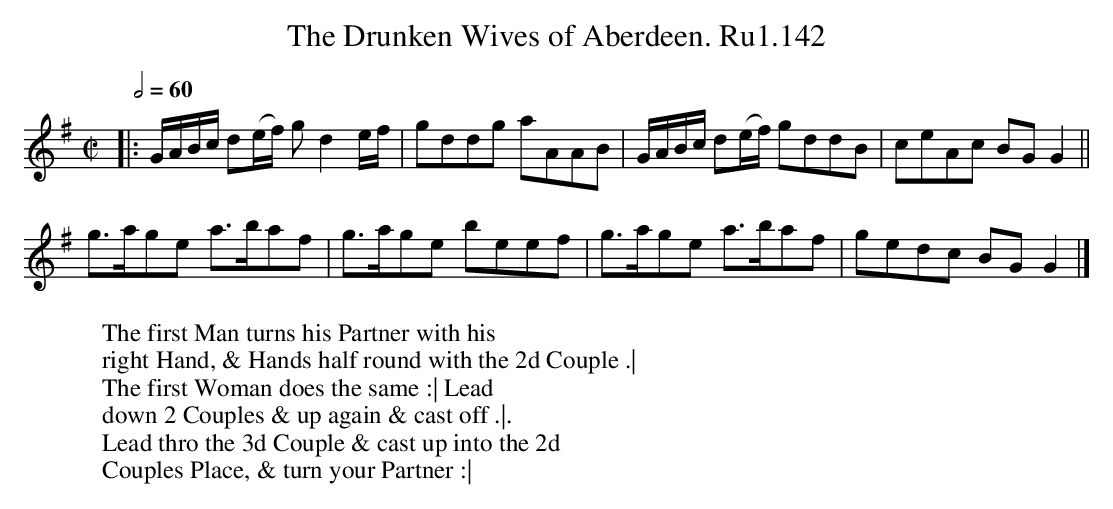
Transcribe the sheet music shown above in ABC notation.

X:1
T:Drunken Wives of Aberdeen. Ru1.142, The
M:C|
L:1/8
W:The first Man turns his Partner with his
W:right Hand, & Hands half round with the 2d Couple .|
W:The first Woman does the same :| Lead
W:down 2 Couples & up again & cast off .|.
W:Lead thro the 3d Couple & cast up into the 2d
W:Couples Place, & turn your Partner :|
Q:2/4=60
K:G
|:G/A/B/c/ d(e/f/) gd2e/f/ | gddg aAAB | G/A/B/c/ d(e/f/) gddB | ceAc BGG2 ||
g>age a>baf | g>age beef | g>age a>baf | gedc BGG2 |]
